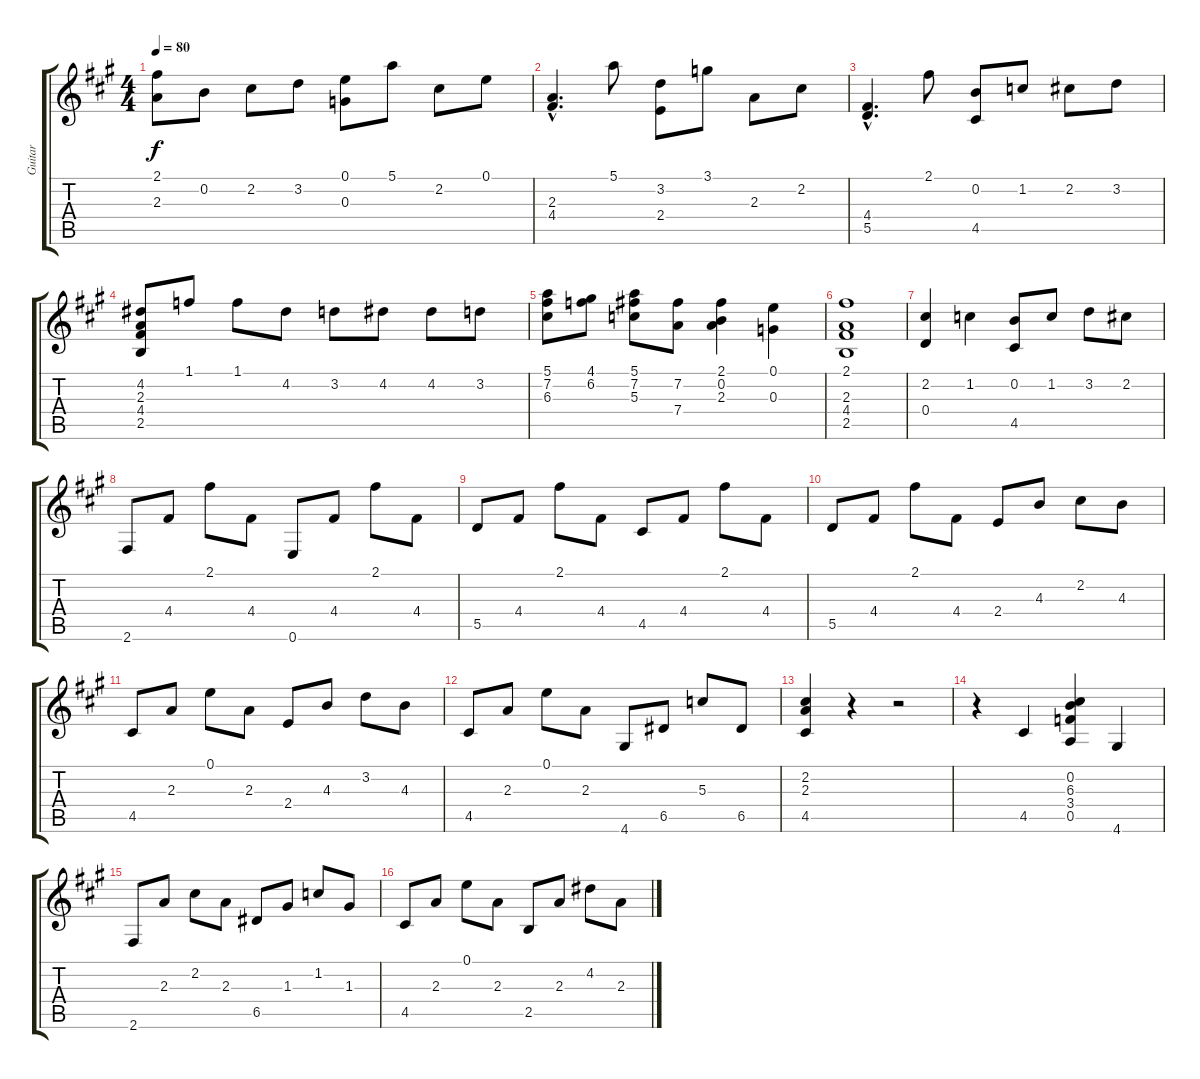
\track ("Guitar" "Guitar") {instrument acousticguitarnylon}
\staff {score tabs}
\tuning (E4 B3 G3 D3 A2 E2) {hide}
\ts (4 4)
\tempo 80
\clef g2
\ks a
(2.1 2.3).8{dy f} 0.2.8 2.2.8 3.2.8 (0.1 0.3).8 5.1.8 2.2.8 0.1.8 |
(2.3{hac} 4.4{hac}).4{d} 5.1.8 (3.2 2.4).8 3.1.8 2.3.8 2.2.8 |
(4.4{hac} 5.5{hac}).4{d} 2.1.8 (0.2 4.5).8 1.2.8 2.2.8 3.2.8 |
(4.2 2.3 4.4 2.5).8 1.1.8 1.1.8 4.2.8 3.2.8 4.2.8 4.2.8 3.2.8 |
(5.1 7.2 6.3).8 (4.1 6.2).8 (5.1 7.2 5.3).8 (7.2 7.4).8 (2.1 0.2 2.3).4 (0.1 0.3).4 |
(2.1 2.3 4.4 2.5).1 |
(2.2 0.4).4 1.2.4 (0.2 4.5).8 1.2.8 3.2.8 2.2.8 |
2.6.8 4.4.8 2.1.8 4.4.8 0.6.8 4.4.8 2.1.8 4.4.8 |
5.5.8 4.4.8 2.1.8 4.4.8 4.5.8 4.4.8 2.1.8 4.4.8 |
5.5.8 4.4.8 2.1.8 4.4.8 2.4.8 4.3.8 2.2.8 4.3.8 |
4.5.8 2.3.8 0.1.8 2.3.8 2.4.8 4.3.8 3.2.8 4.3.8 |
4.5.8 2.3.8 0.1.8 2.3.8 4.6.8 6.5.8 5.3.8 6.5.8 |
(2.2 2.3 4.5).4 r.4 r.2 |
r.4 4.5.4 (0.2 6.3 3.4 0.5).4 4.6.4 |
2.6.8 2.3.8 2.2.8 2.3.8 6.5.8 1.3.8 1.2.8 1.3.8 |
4.5.8 2.3.8 0.1.8 2.3.8 2.5.8 2.3.8 4.2.8 2.3.8
